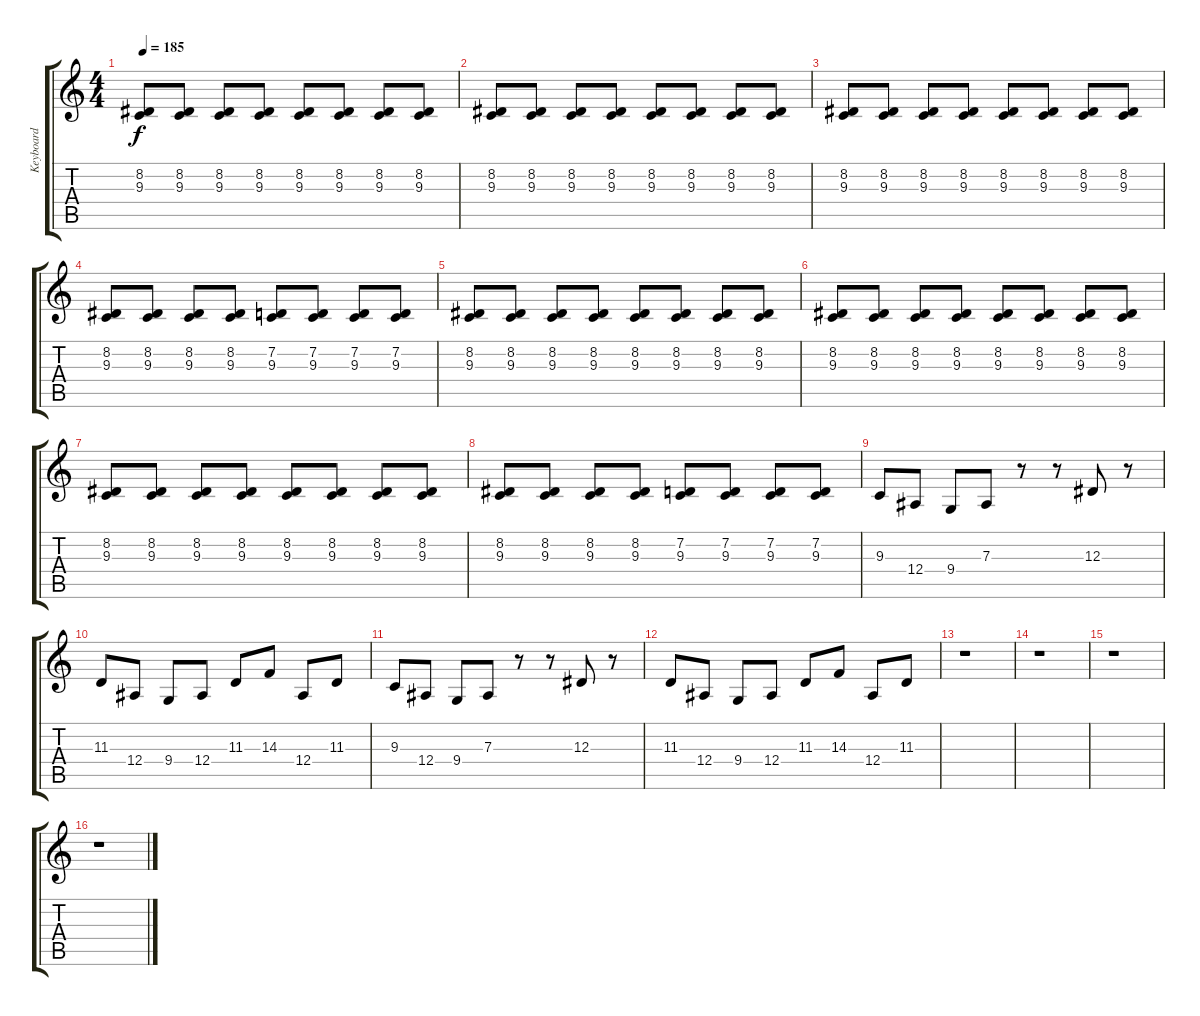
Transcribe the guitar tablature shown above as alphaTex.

\track ("Keyboard" "Keyboard") {instrument lead2sawtooth}
\staff {score tabs}
\tuning (C4 G3 Eb3 Bb2 F2 C2) {hide}
\ts (4 4)
\tempo 185
\clef g2
\ks c
(8.2 9.3).8{dy f volume 7 instrument lead2sawtooth} (8.2 9.3).8 (8.2 9.3).8 (8.2 9.3).8 (8.2 9.3).8 (8.2 9.3).8 (8.2 9.3).8 (8.2 9.3).8 |
(8.2 9.3).8 (8.2 9.3).8 (8.2 9.3).8 (8.2 9.3).8 (8.2 9.3).8 (8.2 9.3).8 (8.2 9.3).8 (8.2 9.3).8 |
(8.2 9.3).8 (8.2 9.3).8 (8.2 9.3).8 (8.2 9.3).8 (8.2 9.3).8 (8.2 9.3).8 (8.2 9.3).8 (8.2 9.3).8 |
(8.2 9.3).8 (8.2 9.3).8 (8.2 9.3).8 (8.2 9.3).8 (7.2 9.3).8 (7.2 9.3).8 (7.2 9.3).8 (7.2 9.3).8 |
(8.2 9.3).8 (8.2 9.3).8 (8.2 9.3).8 (8.2 9.3).8 (8.2 9.3).8 (8.2 9.3).8 (8.2 9.3).8 (8.2 9.3).8 |
(8.2 9.3).8 (8.2 9.3).8 (8.2 9.3).8 (8.2 9.3).8 (8.2 9.3).8 (8.2 9.3).8 (8.2 9.3).8 (8.2 9.3).8 |
(8.2 9.3).8 (8.2 9.3).8 (8.2 9.3).8 (8.2 9.3).8 (8.2 9.3).8 (8.2 9.3).8 (8.2 9.3).8 (8.2 9.3).8 |
(8.2 9.3).8 (8.2 9.3).8 (8.2 9.3).8 (8.2 9.3).8 (7.2 9.3).8 (7.2 9.3).8 (7.2 9.3).8 (7.2 9.3).8 |
9.3.8{volume 12} 12.4.8 9.4.8 7.3.8 r.8 r.8 12.3.8 r.8 |
11.3.8 12.4.8 9.4.8 12.4.8 11.3.8 14.3.8 12.4.8 11.3.8 |
9.3.8 12.4.8 9.4.8 7.3.8 r.8 r.8 12.3.8 r.8 |
11.3.8 12.4.8 9.4.8 12.4.8 11.3.8 14.3.8 12.4.8 11.3.8 |
r.1 |
r.1 |
r.1 |
r.1
